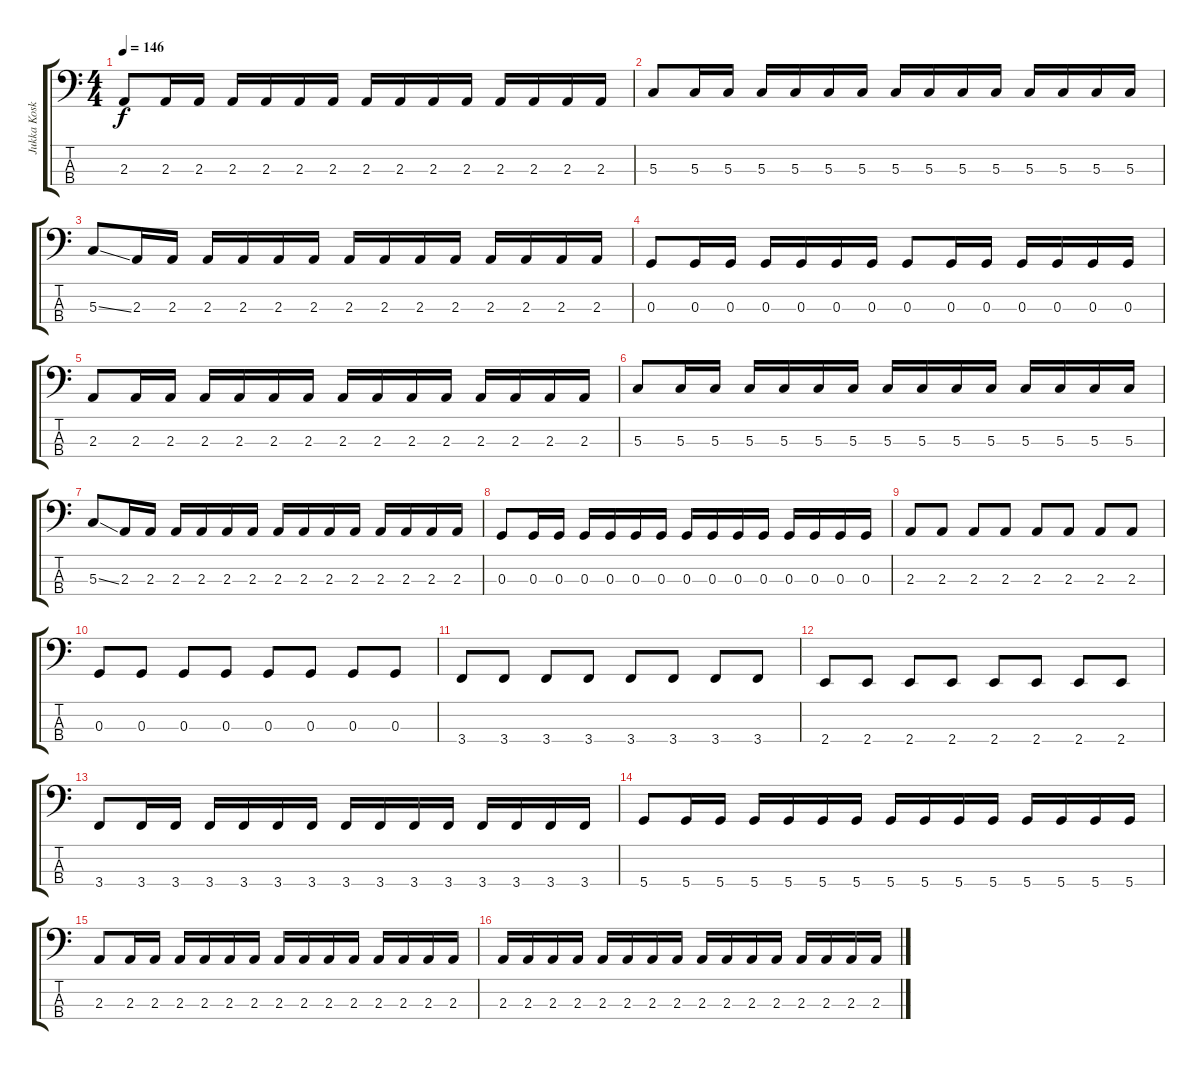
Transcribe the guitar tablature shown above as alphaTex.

\track ("Jukka Koskinen" "Jukka Kosk") {instrument electricbasspick}
\staff {score tabs}
\tuning (F2 C2 G1 D1) {hide}
\ts (4 4)
\tempo 146
\clef f4
\ks c
2.3.8{dy f} 2.3.16 2.3.16 2.3.16 2.3.16 2.3.16 2.3.16 2.3.16 2.3.16 2.3.16 2.3.16 2.3.16 2.3.16 2.3.16 2.3.16 |
5.3.8 5.3.16 5.3.16 5.3.16 5.3.16 5.3.16 5.3.16 5.3.16 5.3.16 5.3.16 5.3.16 5.3.16 5.3.16 5.3.16 5.3.16 |
5.3{ss}.8 2.3.16 2.3.16 2.3.16 2.3.16 2.3.16 2.3.16 2.3.16 2.3.16 2.3.16 2.3.16 2.3.16 2.3.16 2.3.16 2.3.16 |
0.3.8 0.3.16 0.3.16 0.3.16 0.3.16 0.3.16 0.3.16 0.3.8 0.3.16 0.3.16 0.3.16 0.3.16 0.3.16 0.3.16 |
2.3.8 2.3.16 2.3.16 2.3.16 2.3.16 2.3.16 2.3.16 2.3.16 2.3.16 2.3.16 2.3.16 2.3.16 2.3.16 2.3.16 2.3.16 |
5.3.8 5.3.16 5.3.16 5.3.16 5.3.16 5.3.16 5.3.16 5.3.16 5.3.16 5.3.16 5.3.16 5.3.16 5.3.16 5.3.16 5.3.16 |
5.3{ss}.8 2.3.16 2.3.16 2.3.16 2.3.16 2.3.16 2.3.16 2.3.16 2.3.16 2.3.16 2.3.16 2.3.16 2.3.16 2.3.16 2.3.16 |
0.3.8 0.3.16 0.3.16 0.3.16 0.3.16 0.3.16 0.3.16 0.3.16 0.3.16 0.3.16 0.3.16 0.3.16 0.3.16 0.3.16 0.3.16 |
2.3.8 2.3.8 2.3.8 2.3.8 2.3.8 2.3.8 2.3.8 2.3.8 |
0.3.8 0.3.8 0.3.8 0.3.8 0.3.8 0.3.8 0.3.8 0.3.8 |
3.4.8 3.4.8 3.4.8 3.4.8 3.4.8 3.4.8 3.4.8 3.4.8 |
2.4.8 2.4.8 2.4.8 2.4.8 2.4.8 2.4.8 2.4.8 2.4.8 |
3.4.8 3.4.16 3.4.16 3.4.16 3.4.16 3.4.16 3.4.16 3.4.16 3.4.16 3.4.16 3.4.16 3.4.16 3.4.16 3.4.16 3.4.16 |
5.4.8 5.4.16 5.4.16 5.4.16 5.4.16 5.4.16 5.4.16 5.4.16 5.4.16 5.4.16 5.4.16 5.4.16 5.4.16 5.4.16 5.4.16 |
2.3.8 2.3.16 2.3.16 2.3.16 2.3.16 2.3.16 2.3.16 2.3.16 2.3.16 2.3.16 2.3.16 2.3.16 2.3.16 2.3.16 2.3.16 |
2.3.16 2.3.16 2.3.16 2.3.16 2.3.16 2.3.16 2.3.16 2.3.16 2.3.16 2.3.16 2.3.16 2.3.16 2.3.16 2.3.16 2.3.16 2.3.16
